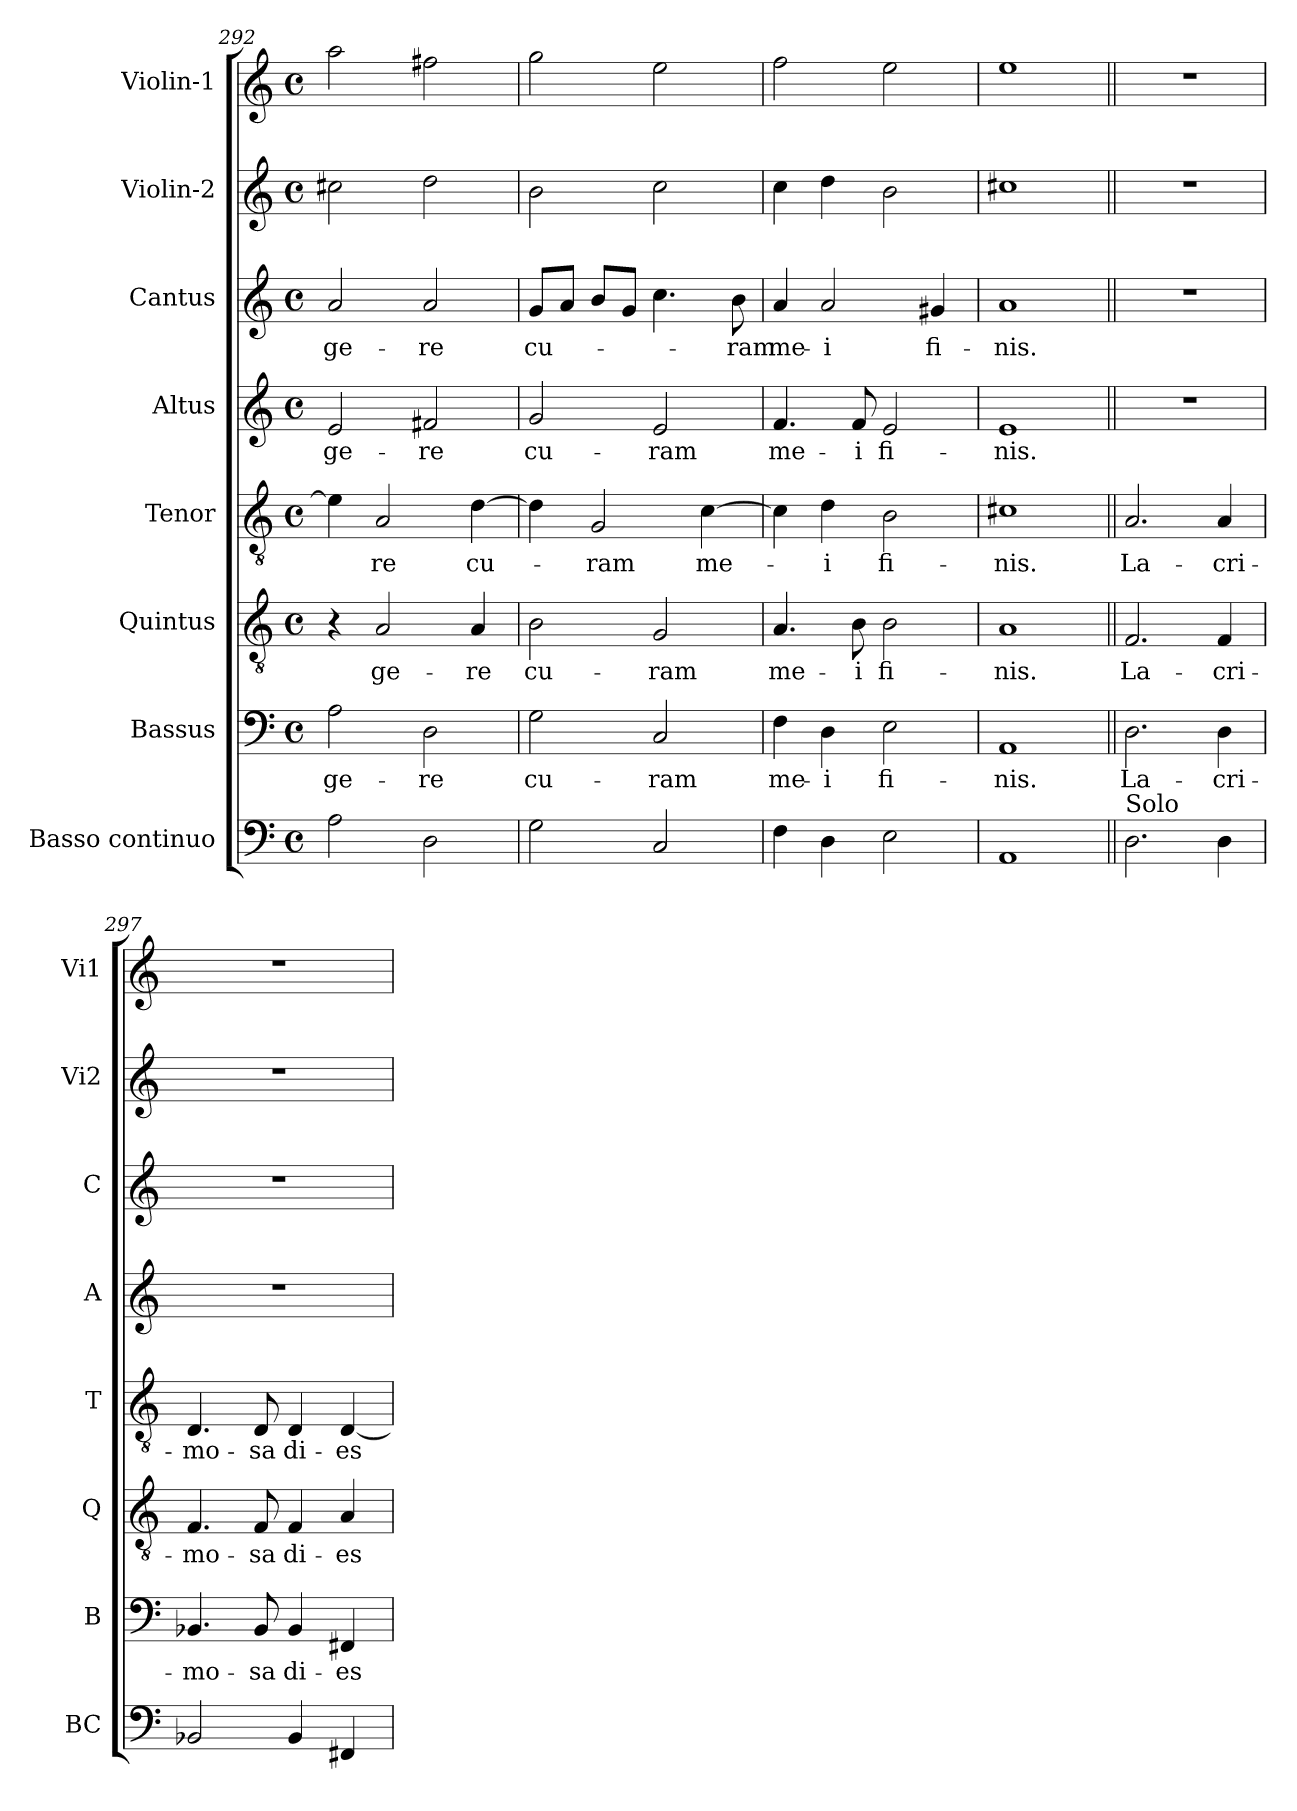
**kern	**kern	**text	**kern	**text	**kern	**text	**kern	**text	**kern	**text	**kern	**kern
*part8	*part7	*part7	*part6	*part6	*part5	*part5	*part4	*part4	*part3	*part3	*part2	*part1
*staff8	*staff7	*staff7	*staff6	*staff6	*staff5	*staff5	*staff4	*staff4	*staff3	*staff3	*staff2	*staff1
*I"Basso continuo	*I"Bassus	*	*I"Quintus	*	*I"Tenor	*	*I"Altus	*	*I"Cantus	*	*I"Violin-2	*I"Violin-1
*I'BC	*I'B	*	*I'Q	*	*I'T	*	*I'A	*	*I'C	*	*I'Vi2	*I'Vi1
*clefF4	*clefF4	*	*clefGv2	*	*clefGv2	*	*clefG2	*	*clefG2	*	*clefG2	*clefG2
*k[]	*k[]	*	*k[]	*	*k[]	*	*k[]	*	*k[]	*	*k[]	*k[]
*C:	*C:	*	*C:	*	*C:	*	*C:	*	*C:	*	*C:	*C:
*M4/4	*M4/4	*	*M4/4	*	*M4/4	*	*M4/4	*	*M4/4	*	*M4/4	*M4/4
*met(c)	*met(c)	*	*met(c)	*	*met(c)	*	*met(c)	*	*met(c)	*	*met(c)	*met(c)
=292	=292	=292	=292	=292	=292	=292	=292	=292	=292	=292	=292	=292
!	!	!LO:LY:b	!	!	!	!	!	!LO:LY:b	!	!LO:LY:b	!	!
2A\	2A\	ge-	4r	.	4e\]	.	2e/	ge-	2a/	ge-	2cc#X\	2aa\
!	!	!	!	!LO:LY:b	!	!LO:LY:b	!	!	!	!	!	!
.	.	.	2A/	ge-	2A/	-re	.	.	.	.	.	.
!	!	!LO:LY:b	!	!	!	!	!	!LO:LY:b	!	!LO:LY:b	!	!
2D\	2D\	-re	.	.	.	.	2f#X/	-re	2a/	-re	2dd\	2ff#X\
!	!	!	!	!LO:LY:b	!	!LO:LY:b	!	!	!	!	!	!
.	.	.	4A/	-re	[4d\	cu-	.	.	.	.	.	.
=293	=293	=293	=293	=293	=293	=293	=293	=293	=293	=293	=293	=293
!	!	!LO:LY:b	!	!LO:LY:b	!	!	!	!LO:LY:b	!	!LO:LY:b	!	!
2G\	2G\	cu-	2B\	cu-	4d\]	.	2g/	cu-	8g/L	cu-	2b\	2gg\
.	.	.	.	.	.	.	.	.	8a/J	.	.	.
!	!	!	!	!	!	!LO:LY:b	!	!	!	!	!	!
.	.	.	.	.	2G/	-ram	.	.	8b/L	.	.	.
.	.	.	.	.	.	.	.	.	8g/J	.	.	.
!	!	!LO:LY:b	!	!LO:LY:b	!	!	!	!LO:LY:b	!	!	!	!
2C/	2C/	-ram	2G/	-ram	.	.	2e/	-ram	4.cc\	.	2cc\	2ee\
!	!	!	!	!	!	!LO:LY:b	!	!	!	!	!	!
.	.	.	.	.	[4c\	me-	.	.	.	.	.	.
!	!	!	!	!	!	!	!	!	!	!LO:LY:b	!	!
.	.	.	.	.	.	.	.	.	8b\	-ram	.	.
=294	=294	=294	=294	=294	=294	=294	=294	=294	=294	=294	=294	=294
!	!	!LO:LY:b	!	!LO:LY:b	!	!	!	!LO:LY:b	!	!LO:LY:b	!	!
4F\	4F\	me-	4.A/	me-	4c\]	.	4.f/	me-	4a/	me-	4cc\	2ff\
!	!	!LO:LY:b	!	!	!	!LO:LY:b	!	!	!	!LO:LY:b	!	!
4D\	4D\	-i	.	.	4d\	-i	.	.	2a/	-i	4dd\	.
!	!	!	!	!LO:LY:b	!	!	!	!LO:LY:b	!	!	!	!
.	.	.	8B\	-i	.	.	8f/	-i	.	.	.	.
!	!	!LO:LY:b	!	!LO:LY:b	!	!LO:LY:b	!	!LO:LY:b	!	!	!	!
2E\	2E\	fi-	2B\	fi-	2B\	fi-	2e/	fi-	.	.	2b\	2ee\
!	!	!	!	!	!	!	!	!	!	!LO:LY:b	!	!
.	.	.	.	.	.	.	.	.	4g#X/	fi-	.	.
=295	=295	=295	=295	=295	=295	=295	=295	=295	=295	=295	=295	=295
!	!	!LO:LY:b	!	!LO:LY:b	!	!LO:LY:b	!	!LO:LY:b	!	!LO:LY:b	!	!
1AA	1AA	-nis.	1A	-nis.	1c#X	-nis.	1e	-nis.	1a	-nis.	1cc#X	1ee
!!LO:PB:g=z
=296||	=296||	=296||	=296||	=296||	=296||	=296||	=296||	=296||	=296||	=296||	=296||	=296||
!LO:TX:a:t=Solo	!	!	!	!	!	!	!	!	!	!	!	!
!	!	!LO:LY:b	!	!LO:LY:b	!	!LO:LY:b	!	!	!	!	!	!
2.D\	2.D\	La-	2.F/	La-	2.A/	La-	1r	.	1r	.	1r	1r
!	!	!LO:LY:b	!	!LO:LY:b	!	!LO:LY:b	!	!	!	!	!	!
4D\	4D\	-cri-	4F/	-cri-	4A/	-cri-	.	.	.	.	.	.
=297	=297	=297	=297	=297	=297	=297	=297	=297	=297	=297	=297	=297
!	!	!LO:LY:b	!	!LO:LY:b	!	!LO:LY:b	!	!	!	!	!	!
2BB-X/	4.BB-X/	-mo-	4.F/	-mo-	4.D/	-mo-	1r	.	1r	.	1r	1r
!	!	!LO:LY:b	!	!LO:LY:b	!	!LO:LY:b	!	!	!	!	!	!
.	8BB-/	-sa	8F/	-sa	8D/	-sa	.	.	.	.	.	.
!	!	!LO:LY:b	!	!LO:LY:b	!	!LO:LY:b	!	!	!	!	!	!
4BB-/	4BB-/	di-	4F/	di-	4D/	di-	.	.	.	.	.	.
!	!	!LO:LY:b	!	!LO:LY:b	!	!LO:LY:b	!	!	!	!	!	!
4FF#X/	4FF#X/	-es	4A/	-es	[4D/	-es	.	.	.	.	.	.
=	=	=	=	=	=	=	=	=	=	=	=	=
*-	*-	*-	*-	*-	*-	*-	*-	*-	*-	*-	*-	*-
